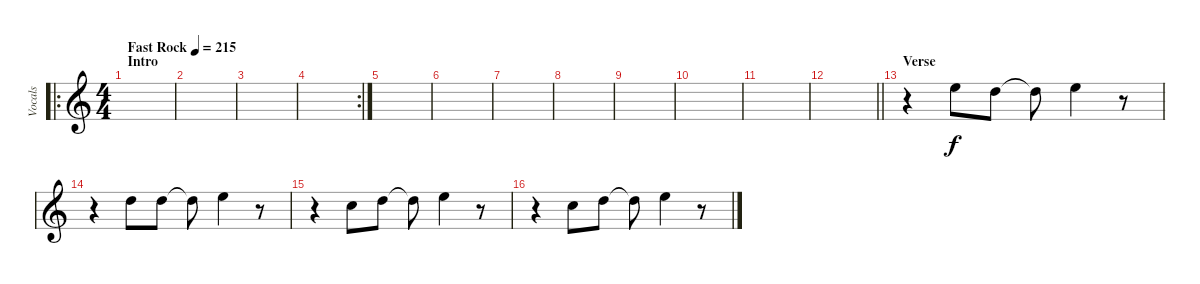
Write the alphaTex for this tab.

\track ("Vocals" "Vocals") {instrument flute}
\staff {score}
\tuning (E4 B3 G3 D3 A2 E2 B1) {hide}
\ro
\ts (4 4)
\section ("" "Intro")
\tempo (215 "Fast Rock")
\clef g2
\ks c
|
|
|
\rc 2
|
|
|
|
|
|
|
|
\barLineRight lightlight
|
\section ("" "Verse")
r.4 12.1.8 10.1.8 10.1{t}.8 12.1.4 r.8 |
r.4 10.1.8 10.1.8 10.1{t}.8 12.1.4 r.8 |
r.4 8.1.8 10.1.8 10.1{t}.8 12.1.4 r.8 |
r.4 8.1.8 10.1.8 10.1{t}.8 12.1.4 r.8
